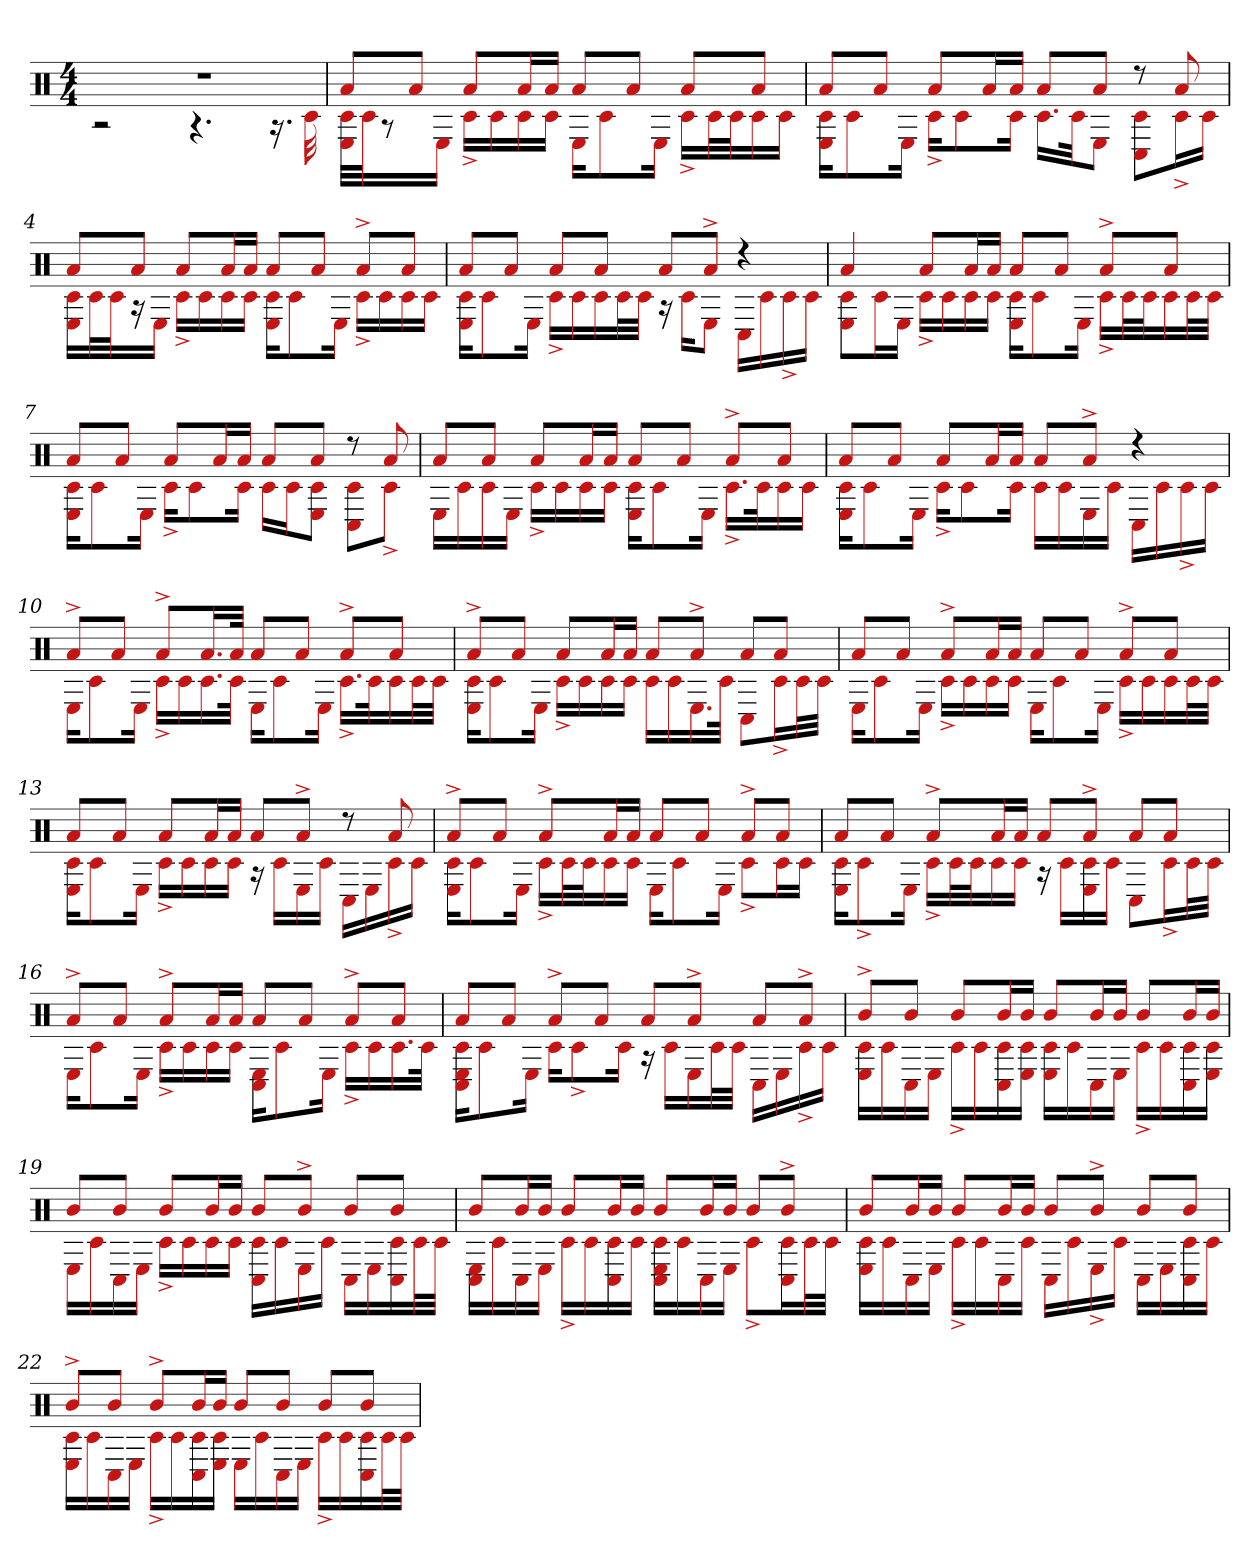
**kern
*part1
*staff1
*clefX
*k[]
*M4/4
=1
*^
1r	2r
.	4.r
.	16.r
.	32c#
=2	=2
8aL	32c# 32ELLL
.	32c#J
.	8r
8aJ	.
.	16EJJ
8aL	16c#^LL
.	16c#
16aL	16c#
16aJJ	16c#JJ
8aL	16EKL
.	8c#
8aJ	.
.	16EJk
8aL	16c#^LL
.	32c#L
.	32c#J
8aJ	16c#
.	16c#JJ
=3	=3
8aL	16c# 16EKL
.	8c#
8aJ	.
.	16EJk
8aL	16c#^KL
.	8c#
16aL	.
16aJJ	16c#Jk
8aL	16.c#LL
.	32c#Jk
8aJ	8EJ
8r	8c# 8C#L
8a	16c#^L
.	16c#JJ
=4	=4
8aL	16c# 16ELL
.	32c#L
.	32c#J
8aJ	16r
.	16EJJ
8aL	16c#^LL
.	16c#
16aL	16c#
16aJJ	16c#JJ
8aL	16c# 16EKL
.	8c#
8aJ	.
.	16EJk
8a^L	16c#^LL
.	16c#
8aJ	16c#
.	16c#JJ
=5	=5
8aL	16c# 16EKL
.	8c#
8aJ	.
.	16EJk
8aL	16c#^LL
.	16c#
8aJ	16c#
.	32c#L
.	32c#JJJ
8aL	16r
.	16c#KL
8a^J	8EJ
4r	16C#LL
.	16c#
.	16c#^
.	16c#JJ
=6	=6
4a	8E 8c#L
.	16c#L
.	16EJJ
8aL	16c#^LL
.	16c#
16aL	16c#
16aJJ	16c#JJ
8aL	16E 16c#KL
.	8c#
8aJ	.
.	16EJk
8a^L	16c#^LL
.	32c#L
.	32c#J
8aJ	16c#
.	32c#L
.	32c#JJJ
=7	=7
8aL	16E 16c#KL
.	8c#
8aJ	.
.	16EJk
8aL	16c#^KL
.	8c#
16aL	.
16aJJ	16c#Jk
8aL	16c#LL
.	16c#J
8aJ	8c# 8EJ
8r	8c# 8C#L
8a	8c#^J
=8	=8
8aL	16ELL
.	16c#
8aJ	16c#
.	16EJJ
8aL	16c#^LL
.	16c#
16aL	16c#
16aJJ	16c#JJ
8aL	16E 16c#KL
.	8c#
8aJ	.
.	16EJk
8a^L	16.c#^LL
.	32c#k
8aJ	16c#
.	16c#JJ
=9	=9
8aL	16E 16c#KL
.	8c#
8aJ	.
.	16EJk
8aL	16c#^KL
.	8c#
16aL	.
16aJJ	16c#Jk
8aL	16c#LL
.	16c#
8a^J	16E
.	16c#JJ
4r	16C#LL
.	16c#
.	16c#^
.	16c#JJ
=10	=10
8a^L	16EKL
.	8c#
8aJ	.
.	16EJk
8a^L	16c#^LL
.	16c#
16.aL	16.c#
32aJJk	32c#JJk
8aL	16EKL
.	8c#
8aJ	.
.	16EJk
8a^L	16.c#^LL
.	32c#k
8aJ	16c#
.	32c#L
.	32c#JJJ
=11	=11
8a^L	16c# 16EKL
.	8c#
8aJ	.
.	16EJk
8aL	16c#^LL
.	16c#
16aL	16c#
16aJJ	16c#JJ
8aL	16c#LL
.	16c#
8a^J	16.E
.	32c#JJk
8aL	8C#L
8aJ	16c#^L
.	32c#L
.	32c#JJJ
=12	=12
8aL	16EKL
.	8c#
8aJ	.
.	16EJk
8a^L	16c#^LL
.	16c#
16aL	16c#
16aJJ	16c#JJ
8aL	16EKL
.	8c#
8aJ	.
.	16EJk
8a^L	16c#^LL
.	16c#
8aJ	16c#
.	32c#L
.	32c#JJJ
=13	=13
8aL	16E 16c#KL
.	8c#
8aJ	.
.	16EJk
8aL	16c#^LL
.	16c#
16aL	16c#
16aJJ	16c#JJ
8aL	16r
.	16c#LL
8a^J	16E
.	16c#JJ
8r	16C#LL
.	16E
8a	16c#^
.	16c#JJ
=14	=14
8a^L	16c# 16EKL
.	8c#
8aJ	.
.	16EJk
8a^L	16c#^LL
.	32c#L
.	32c#J
16aL	16c#
16aJJ	16c#JJ
8aL	16EKL
.	8c#
8aJ	.
.	16EJk
8a^L	8c#^L
8aJ	16c#L
.	16c#JJ
=15	=15
8aL	16E 16c#KL
.	8c#^
8aJ	.
.	16EJk
8a^L	16c#^LL
.	32c#L
.	32c#J
16aL	16c#
16aJJ	16c#JJ
8aL	16r
.	16c#LL
8a^J	16E 16c#
.	16c#JJ
8aL	8C#L
8aJ	16c#^L
.	32c#L
.	32c#JJJ
=16	=16
8a^L	16EKL
.	8c#
8aJ	.
.	16EJk
8a^L	16c#^LL
.	16c#
16aL	16c#
16aJJ	16c#JJ
8aL	16C# 16EKL
.	8c#
8aJ	.
.	16EJk
8a^L	16c#^LL
.	16c#
8aJ	16.c#
.	32c#JJk
=17	=17
8aL	16c# 16C# 16EKL
.	8c#
8aJ	.
.	16EJk
8a^L	16c#KL
.	8c#^
8aJ	.
.	16c#Jk
8aL	16r
.	16c#LL
8a^J	16E
.	32c#L
.	32c#JJJ
8aL	16C#LL
.	16E
8a^J	16c#^
.	16c#JJ
=18	=18
8b^L	16c# 16ELL
.	16c#
8bJ	16C#
.	16EJJ
8bL	16c#^LL
.	16c#
16bL	16C# 16c#
16bJJ	16E 16c#JJ
8bL	16E 16c#LL
.	16c#
16bL	16C#
16bJJ	16EJJ
8bL	16c#^LL
.	16c#
16bL	16C# 16c#
16bJJ	16c# 16EJJ
=19	=19
8bL	16ELL
.	16c#
8bJ	16C#
.	16EJJ
8bL	16c#^LL
.	16c#
16bL	16c#
16bJJ	16c#JJ
8bL	16C# 16c#LL
.	16c#
8b^J	16E
.	16c#JJ
8bL	16C#LL
.	16E
8bJ	16C# 16c#
.	32c#L
.	32c#JJJ
=20	=20
8bL	16C# 16ELL
.	16c#
16bL	16C#
16bJJ	16EJJ
8bL	16c#^LL
.	16c#
16bL	16c# 16C#
16bJJ	16c#JJ
8bL	16C# 16E 16c#LL
.	16c#
16bL	16C#
16bJJ	16EJJ
8bL	8c#^L
8b^J	16C# 16c#L
.	32c#L
.	32c#JJJ
=21	=21
8bL	16c# 16ELL
.	16c#
16bL	16C#
16bJJ	16EJJ
8bL	16c#^LL
.	16c#
16bL	16C#
16bJJ	16c#JJ
8bL	16C#LL
.	16c#
8b^J	16E^
.	16c#JJ
8bL	16C#LL
.	16E
8bJ	16C# 16c#
.	16c#JJ
=22	=22
8b^L	16c# 16ELL
.	16c#
8bJ	16C#
.	16EJJ
8b^L	16c#^LL
.	16c#
16bL	16C# 16c#
16bJJ	16E 16c#JJ
8bL	16ELL
.	16c#
8bJ	16C#
.	16EJJ
8bL	16c#^LL
.	16c#
8bJ	16C# 16c#
.	32c#L
.	32c#JJJ
*v	*v
=
*-
